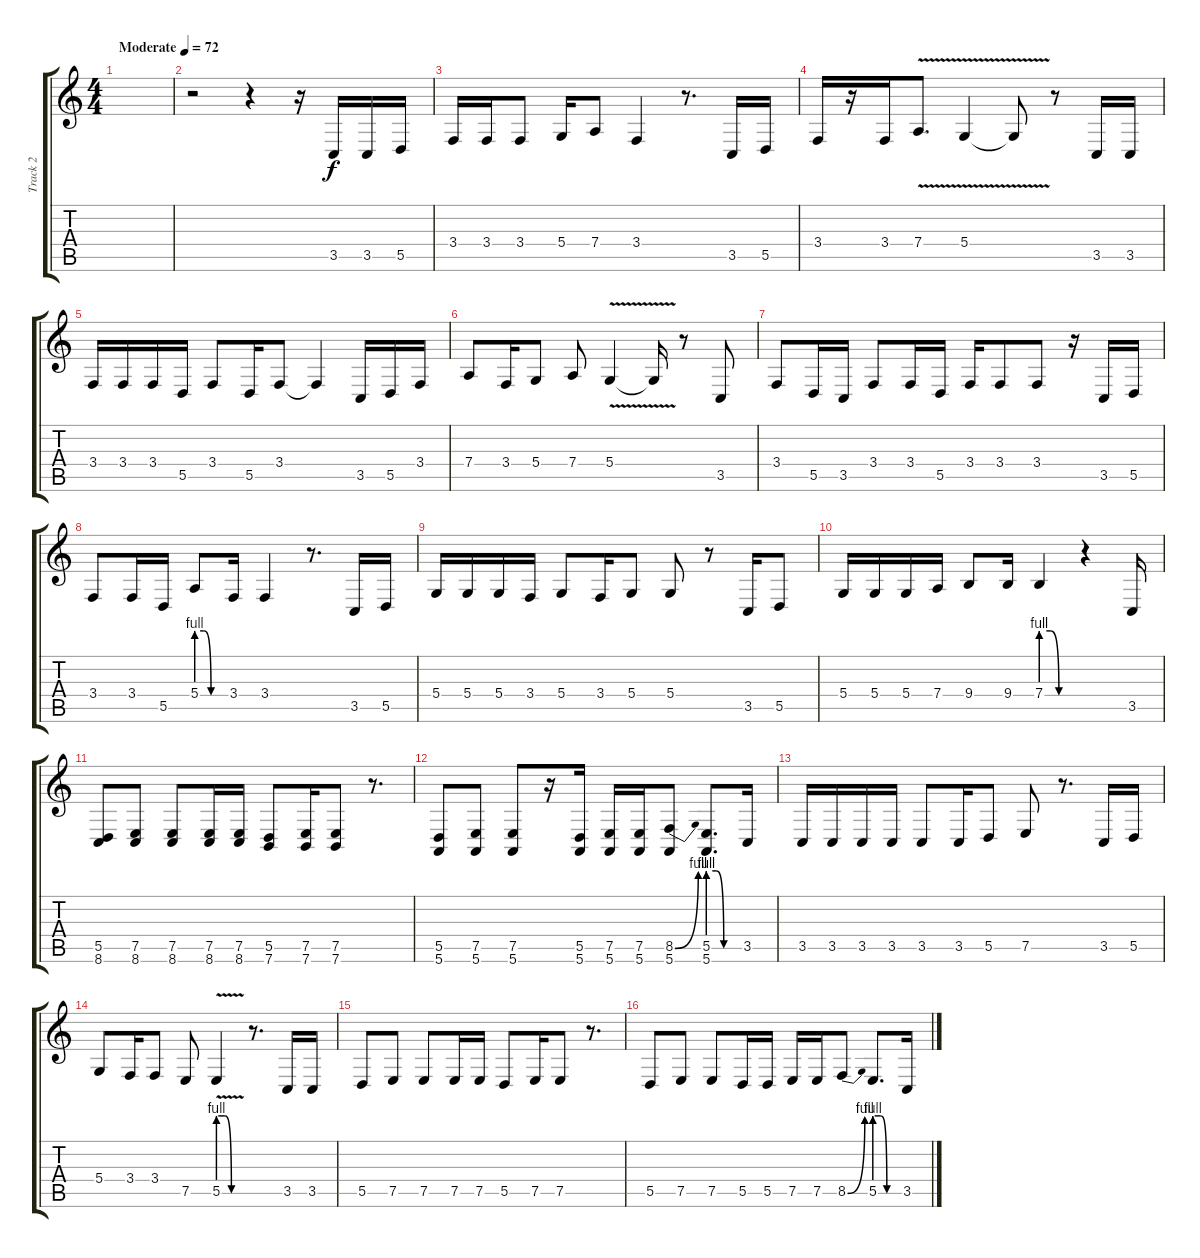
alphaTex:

\track ("Track 2" "Track 2") {instrument altosax}
\staff {score tabs}
\tuning (E4 B3 G3 D3 A2 E2) {hide}
\ts (4 4)
\tempo (72 "Moderate")
\clef g2
\ks c
|
r.2 r.4 r.16 3.5.16 3.5.16 5.5.16 |
3.4.16 3.4.16 3.4.8 5.4.16 7.4.8 3.4.4 r.8{d} 3.5.16 5.5.16 |
3.4.16 r.16 3.4.16 7.4{v}.8{d} 5.4{v}.4 5.4{t}.8 r.8 3.5.16 3.5.16 |
3.4.16 3.4.16 3.4.16 5.5.16 3.4.8 5.5.16 3.4.8 3.4{t}.4 3.5.16 5.5.16 3.4.16 |
7.4.8 3.4.16 5.4.8 7.4.8 5.4{v}.4 5.4{t}.16 r.8 3.5.8 |
3.4.8 5.5.16 3.5.16 3.4.8 3.4.16 5.5.16 3.4.16 3.4.8 3.4.8 r.16 3.5.16 5.5.16 |
3.4.8 3.4.16 5.5.16 5.4{be (custom 0 4 15 4 30 0 60 0)}.8 3.4.16 3.4.4 r.8{d} 3.5.16 5.5.16 |
5.4.16 5.4.16 5.4.16 3.4.16 5.4.8 3.4.16 5.4.8 5.4.8 r.8 3.5.16 5.5.8 |
5.4.16 5.4.16 5.4.16 7.4.16 9.4.8 9.4.16 7.4{be (custom 0 4 15 4 30 0 60 0)}.4 r.4 3.5.16 |
(5.5 8.6).8 (7.5 8.6).8 (7.5 8.6).8 (7.5 8.6).16 (7.5 8.6).16 (5.5 7.6).8 (7.5 7.6).16 (7.5 7.6).8 r.8{d} |
(5.5 5.6).8 (7.5 5.6).8 (7.5 5.6).8 r.16 (5.5 5.6).16 (7.5 5.6).16 (7.5 5.6).16 (8.5{be (bend 0 0 60 4)} 5.6).8 (5.5{be (custom 0 4 15 4 30 0 60 0)} 5.6).8{d} 3.5.16 |
3.5.16 3.5.16 3.5.16 3.5.16 3.5.8 3.5.16 5.5.8 7.5.8 r.8{d} 3.5.16 5.5.16 |
5.4.8 3.4.16 3.4.8 7.5.8 5.5{be (custom 0 4 15 4 30 0 60 0) v}.4 r.8{d} 3.5.16 3.5.16 |
5.5.8 7.5.8 7.5.8 7.5.16 7.5.16 5.5.8 7.5.16 7.5.8 r.8{d} |
5.5.8 7.5.8 7.5.8 5.5.16 5.5.16 7.5.16 7.5.16 8.5{be (bend 0 0 60 4)}.8 5.5{be (custom 0 4 15 4 30 0 60 0)}.8{d} 3.5.16
